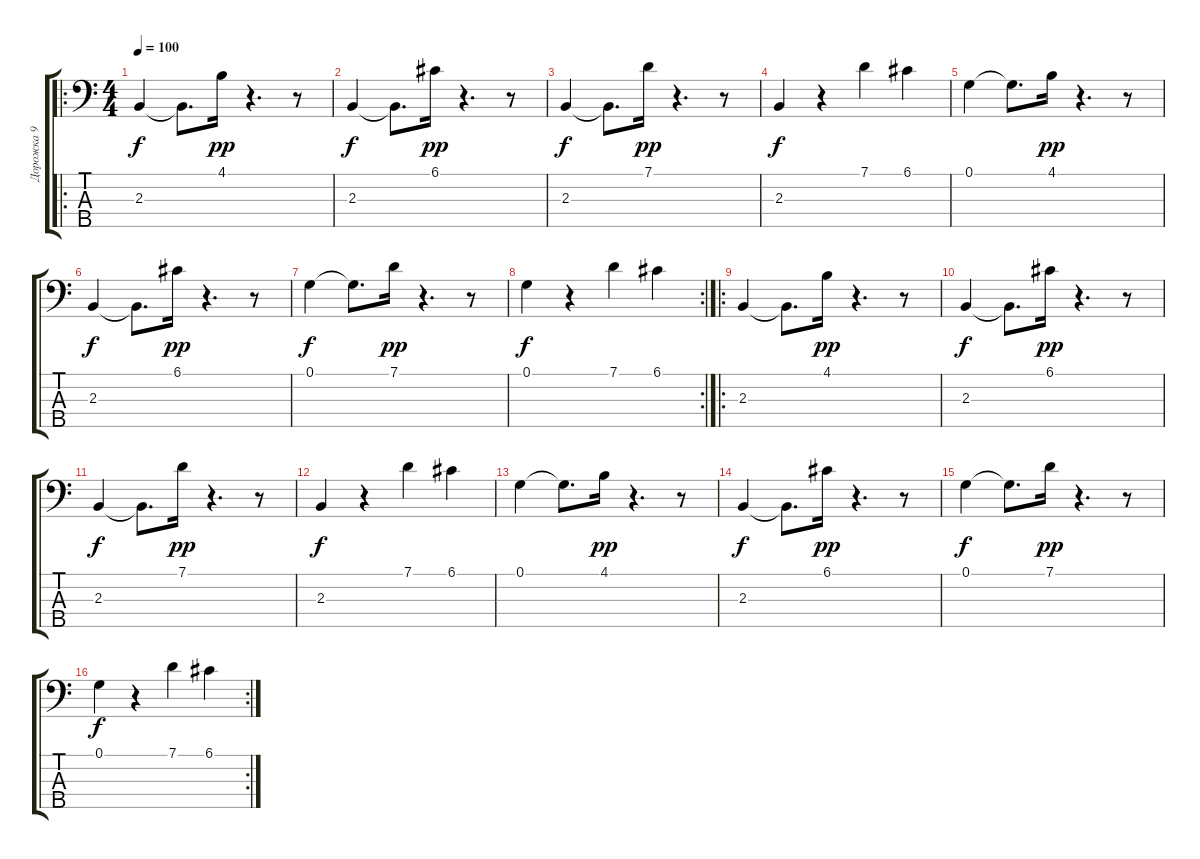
\track ("Дорожка 9" "Дорожка 9") {instrument fretlessbass}
\staff {score tabs}
\tuning (G2 D2 A1 E1 B0) {hide}
\ro
\ts (4 4)
\tempo 100
\clef f4
\ks c
2.3.4{dy f} 2.3{t}.8{d} 4.1.16{dy pp} r.4{d} r.8 |
2.3.4{dy f} 2.3{t}.8{d} 6.1.16{dy pp} r.4{d} r.8 |
2.3.4{dy f} 2.3{t}.8{d} 7.1.16{dy pp} r.4{d} r.8 |
2.3.4{dy f} r.4 7.1.4 6.1.4 |
0.1.4 0.1{t}.8{d} 4.1.16{dy pp} r.4{d} r.8 |
2.3.4{dy f} 2.3{t}.8{d} 6.1.16{dy pp} r.4{d} r.8 |
0.1.4{dy f} 0.1{t}.8{d} 7.1.16{dy pp} r.4{d} r.8 |
\rc 2
0.1.4{dy f} r.4 7.1.4 6.1.4 |
\ro
2.3.4 2.3{t}.8{d} 4.1.16{dy pp} r.4{d} r.8 |
2.3.4{dy f} 2.3{t}.8{d} 6.1.16{dy pp} r.4{d} r.8 |
2.3.4{dy f} 2.3{t}.8{d} 7.1.16{dy pp} r.4{d} r.8 |
2.3.4{dy f} r.4 7.1.4 6.1.4 |
0.1.4 0.1{t}.8{d} 4.1.16{dy pp} r.4{d} r.8 |
2.3.4{dy f} 2.3{t}.8{d} 6.1.16{dy pp} r.4{d} r.8 |
0.1.4{dy f} 0.1{t}.8{d} 7.1.16{dy pp} r.4{d} r.8 |
\rc 2
0.1.4{dy f} r.4 7.1.4 6.1.4
